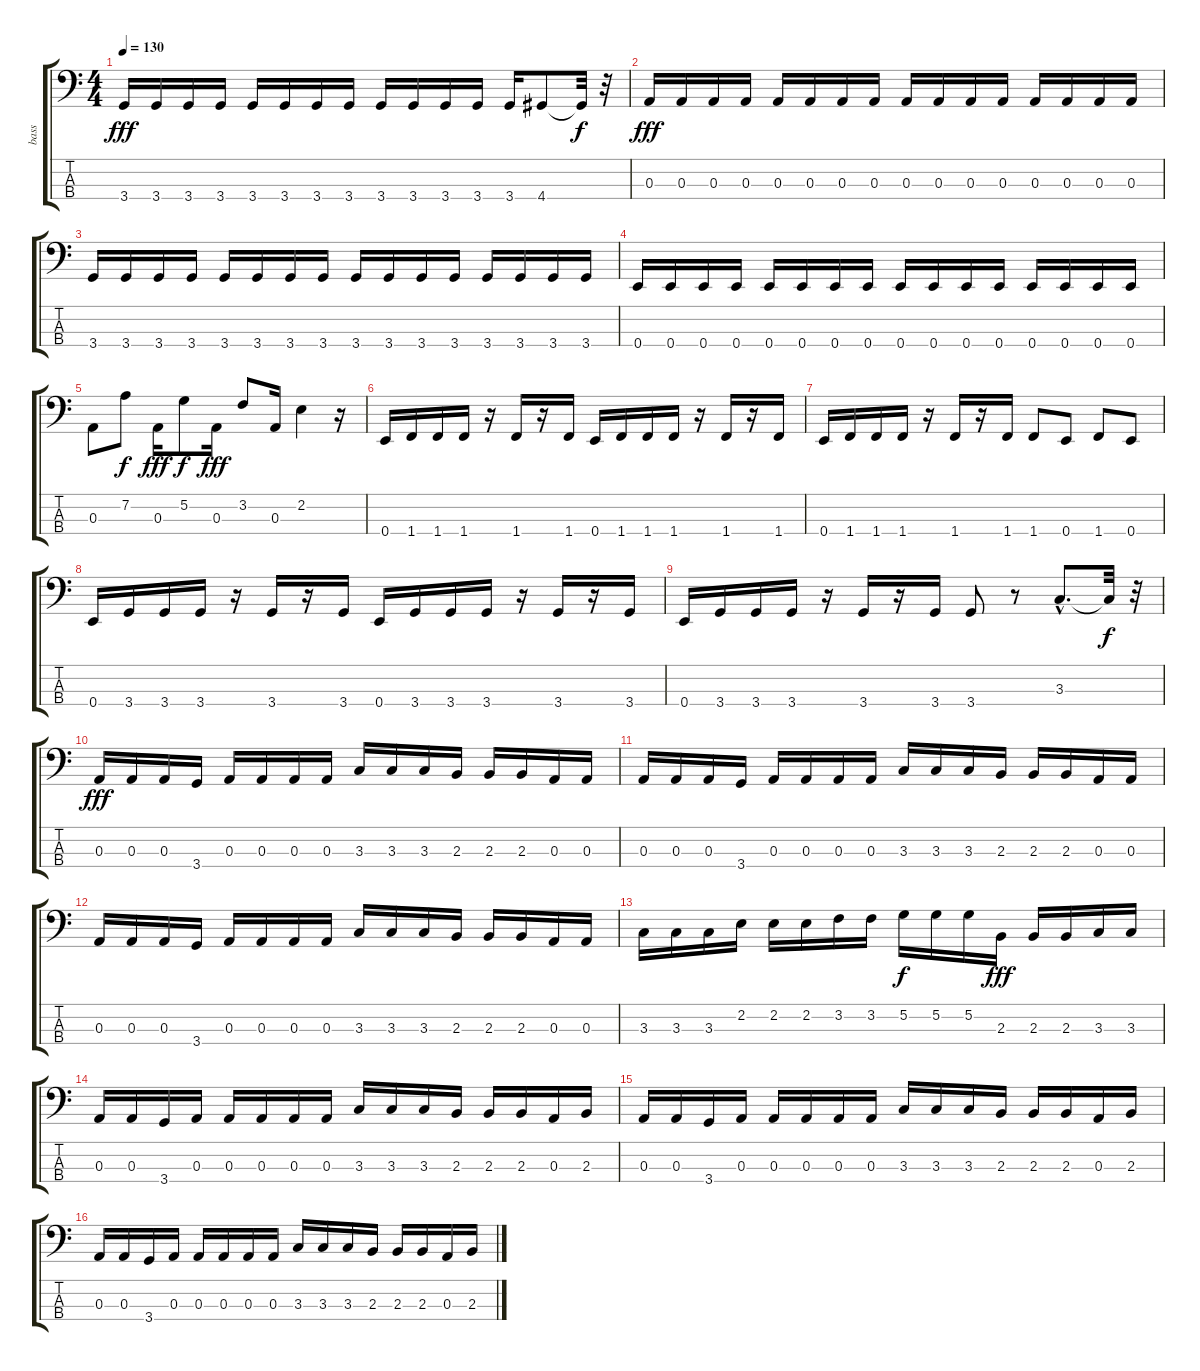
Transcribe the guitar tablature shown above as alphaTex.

\track ("bass" "bass") {instrument electricbassfinger}
\staff {score tabs}
\tuning (G2 D2 A1 E1) {hide}
\ts (4 4)
\tempo 130
\clef f4
\ks c
3.4.16{dy fff} 3.4.16 3.4.16 3.4.16 3.4.16 3.4.16 3.4.16 3.4.16 3.4.16 3.4.16 3.4.16 3.4.16 3.4.16 4.4.8 4.4{t}.32{dy f} r.32 |
0.3.16{dy fff} 0.3.16 0.3.16 0.3.16 0.3.16 0.3.16 0.3.16 0.3.16 0.3.16 0.3.16 0.3.16 0.3.16 0.3.16 0.3.16 0.3.16 0.3.16 |
3.4.16 3.4.16 3.4.16 3.4.16 3.4.16 3.4.16 3.4.16 3.4.16 3.4.16 3.4.16 3.4.16 3.4.16 3.4.16 3.4.16 3.4.16 3.4.16 |
0.4.16 0.4.16 0.4.16 0.4.16 0.4.16 0.4.16 0.4.16 0.4.16 0.4.16 0.4.16 0.4.16 0.4.16 0.4.16 0.4.16 0.4.16 0.4.16 |
0.3.8 7.2.8{dy f} 0.3.16{dy fff} 5.2.8{dy f} 0.3.16{dy fff} 3.2.8 0.3.16 2.2.4 r.16 |
0.4.16 1.4.16 1.4.16 1.4.16 r.16 1.4.16 r.16 1.4.16 0.4.16 1.4.16 1.4.16 1.4.16 r.16 1.4.16 r.16 1.4.16 |
0.4.16 1.4.16 1.4.16 1.4.16 r.16 1.4.16 r.16 1.4.16 1.4.8 0.4.8 1.4.8 0.4.8 |
0.4.16 3.4.16 3.4.16 3.4.16 r.16 3.4.16 r.16 3.4.16 0.4.16 3.4.16 3.4.16 3.4.16 r.16 3.4.16 r.16 3.4.16 |
0.4.16 3.4.16 3.4.16 3.4.16 r.16 3.4.16 r.16 3.4.16 3.4.8 r.8 3.3{hac}.8{d} 3.3{t}.32{dy f} r.32 |
0.3.16{dy fff} 0.3.16 0.3.16 3.4.16 0.3.16 0.3.16 0.3.16 0.3.16 3.3.16 3.3.16 3.3.16 2.3.16 2.3.16 2.3.16 0.3.16 0.3.16 |
0.3.16 0.3.16 0.3.16 3.4.16 0.3.16 0.3.16 0.3.16 0.3.16 3.3.16 3.3.16 3.3.16 2.3.16 2.3.16 2.3.16 0.3.16 0.3.16 |
0.3.16 0.3.16 0.3.16 3.4.16 0.3.16 0.3.16 0.3.16 0.3.16 3.3.16 3.3.16 3.3.16 2.3.16 2.3.16 2.3.16 0.3.16 0.3.16 |
3.3.16 3.3.16 3.3.16 2.2.16 2.2.16 2.2.16 3.2.16 3.2.16 5.2.16{dy f} 5.2.16 5.2.16 2.3.16{dy fff} 2.3.16 2.3.16 3.3.16 3.3.16 |
0.3.16 0.3.16 3.4.16 0.3.16 0.3.16 0.3.16 0.3.16 0.3.16 3.3.16 3.3.16 3.3.16 2.3.16 2.3.16 2.3.16 0.3.16 2.3.16 |
0.3.16 0.3.16 3.4.16 0.3.16 0.3.16 0.3.16 0.3.16 0.3.16 3.3.16 3.3.16 3.3.16 2.3.16 2.3.16 2.3.16 0.3.16 2.3.16 |
0.3.16 0.3.16 3.4.16 0.3.16 0.3.16 0.3.16 0.3.16 0.3.16 3.3.16 3.3.16 3.3.16 2.3.16 2.3.16 2.3.16 0.3.16 2.3.16
